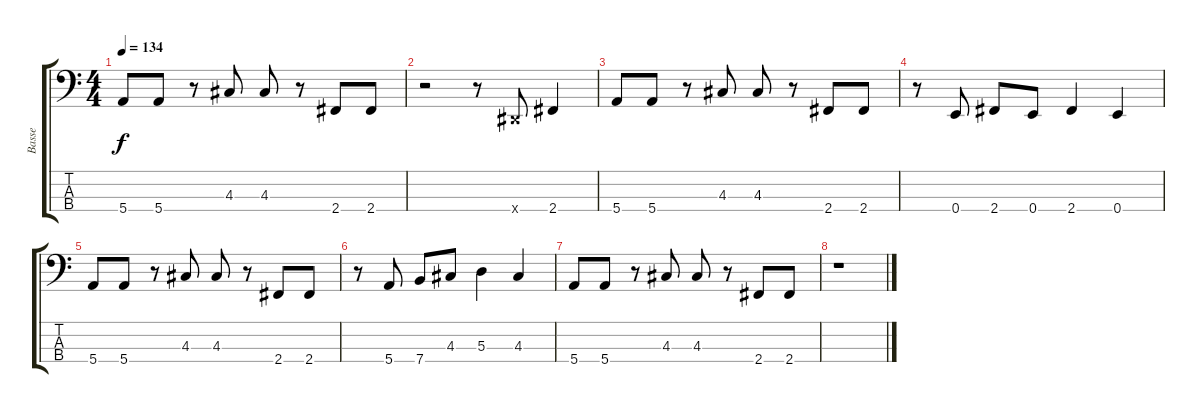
\track ("Basse" "Basse") {instrument electricbassfinger}
\staff {score tabs}
\tuning (G2 D2 A1 E1) {hide}
\ts (4 4)
\tempo 134
\clef f4
\ks c
5.4.8{dy f} 5.4.8 r.8 4.3.8 4.3.8 r.8 2.4.8 2.4.8 |
r.2 r.8 -1.4{x}.8 2.4.4 |
5.4.8 5.4.8 r.8 4.3.8 4.3.8 r.8 2.4.8 2.4.8 |
r.8 0.4.8 2.4.8 0.4.8 2.4.4 0.4.4 |
5.4.8 5.4.8 r.8 4.3.8 4.3.8 r.8 2.4.8 2.4.8 |
r.8 5.4.8 7.4.8 4.3.8 5.3.4 4.3.4 |
5.4.8 5.4.8 r.8 4.3.8 4.3.8 r.8 2.4.8 2.4.8 |
r.1
